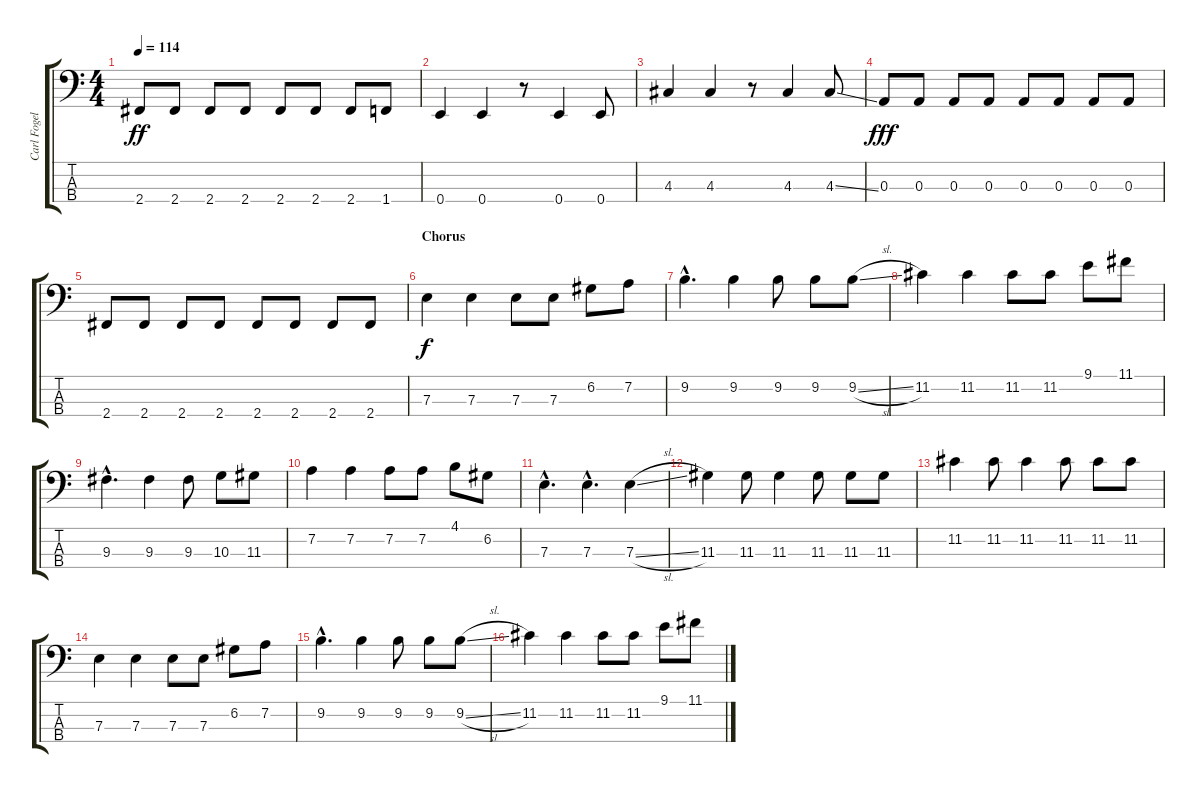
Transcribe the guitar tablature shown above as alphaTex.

\track ("Carl Fogelklou - Bass" "Carl Fogel") {instrument electricbasspick}
\staff {score tabs}
\tuning (G2 D2 A1 E1) {hide}
\ts (4 4)
\tempo 114
\clef f4
\ks c
2.4.8{dy ff} 2.4.8 2.4.8 2.4.8 2.4.8 2.4.8 2.4.8 1.4.8 |
0.4.4 0.4.4 r.8 0.4.4 0.4.8 |
4.3.4 4.3.4 r.8 4.3.4 4.3{ss}.8 |
0.3.8{dy fff} 0.3.8 0.3.8 0.3.8 0.3.8 0.3.8 0.3.8 0.3.8 |
2.4.8 2.4.8 2.4.8 2.4.8 2.4.8 2.4.8 2.4.8 2.4.8 |
\section ("" "Chorus")
7.3.4{dy f} 7.3.4 7.3.8 7.3.8 6.2.8 7.2.8 |
9.2{hac}.4{d} 9.2.4 9.2.8 9.2.8 9.2{sl}.8 |
11.2.4 11.2.4 11.2.8 11.2.8 9.1.8 11.1.8 |
9.3{hac}.4{d} 9.3.4 9.3.8 10.3.8 11.3.8 |
7.2.4 7.2.4 7.2.8 7.2.8 4.1.8 6.2.8 |
7.3{hac}.4{d} 7.3{hac}.4{d} 7.3{sl}.4 |
11.3.4 11.3.8 11.3.4 11.3.8 11.3.8 11.3.8 |
11.2.4 11.2.8 11.2.4 11.2.8 11.2.8 11.2.8 |
7.3.4 7.3.4 7.3.8 7.3.8 6.2.8 7.2.8 |
9.2{hac}.4{d} 9.2.4 9.2.8 9.2.8 9.2{sl}.8 |
11.2.4 11.2.4 11.2.8 11.2.8 9.1.8 11.1.8
